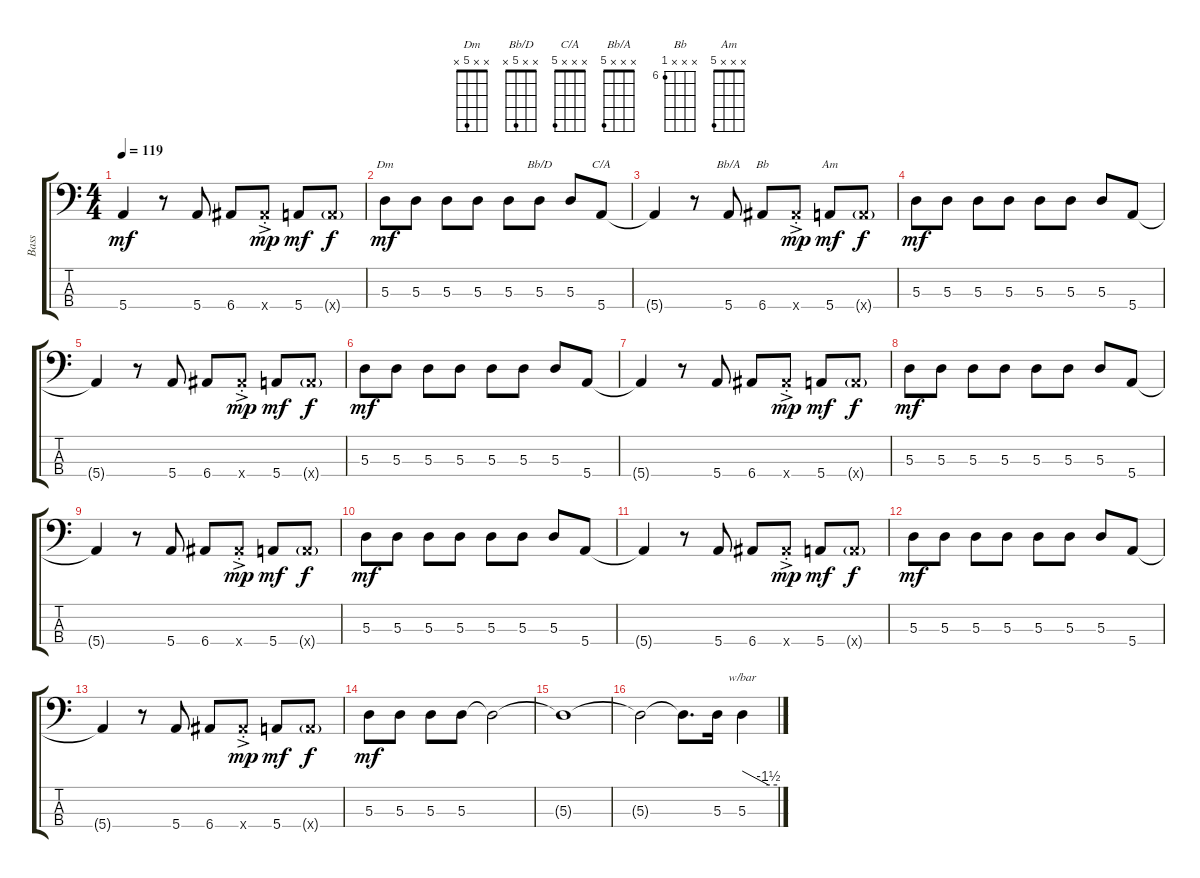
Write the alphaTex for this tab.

\track ("Bass" "Bass") {instrument electricbasspick}
\staff {score tabs}
\tuning (G2 D2 A1 E1) {hide}
\chord ("Dm" x x 5 x)
\chord ("Bb/D" x x 5 x)
\chord ("C/A" x x x 5)
\chord ("Bb/A" x x x 5)
\chord ("Bb" x x x 6) {firstfret 6}
\chord ("Am" x x x 5)
\ts (4 4)
\tempo 119
\clef f4
\ks c
5.4{t}.4{dy mf} r.8 5.4.8 6.4.8 6.4{ac st x}.8{dy mp} 5.4.8{dy mf} 5.4{g x}.8{dy f} |
5.3.8{ch "Dm" dy mf} 5.3.8 5.3.8 5.3.8 5.3.8 5.3.8{ch "Bb/D"} 5.3.8 5.4.8{ch "C/A"} |
5.4{t}.4 r.8 5.4.8{ch "Bb/A"} 6.4.8{ch "Bb"} 6.4{ac st x}.8{dy mp} 5.4.8{ch "Am" dy mf} 5.4{g x}.8{dy f} |
5.3.8{dy mf} 5.3.8 5.3.8 5.3.8 5.3.8 5.3.8 5.3.8 5.4.8 |
5.4{t}.4 r.8 5.4.8 6.4.8 6.4{ac st x}.8{dy mp} 5.4.8{dy mf} 5.4{g x}.8{dy f} |
5.3.8{dy mf} 5.3.8 5.3.8 5.3.8 5.3.8 5.3.8 5.3.8 5.4.8 |
5.4{t}.4 r.8 5.4.8 6.4.8 6.4{ac st x}.8{dy mp} 5.4.8{dy mf} 5.4{g x}.8{dy f} |
5.3.8{dy mf} 5.3.8 5.3.8 5.3.8 5.3.8 5.3.8 5.3.8 5.4.8 |
5.4{t}.4 r.8 5.4.8 6.4.8 6.4{ac st x}.8{dy mp} 5.4.8{dy mf} 5.4{g x}.8{dy f} |
5.3.8{dy mf} 5.3.8 5.3.8 5.3.8 5.3.8 5.3.8 5.3.8 5.4.8 |
5.4{t}.4 r.8 5.4.8 6.4.8 6.4{ac st x}.8{dy mp} 5.4.8{dy mf} 5.4{g x}.8{dy f} |
5.3.8{dy mf} 5.3.8 5.3.8 5.3.8 5.3.8 5.3.8 5.3.8 5.4.8 |
5.4{t}.4 r.8 5.4.8 6.4.8 6.4{ac st x}.8{dy mp} 5.4.8{dy mf} 5.4{g x}.8{dy f} |
5.3.8{dy mf} 5.3.8 5.3.8 5.3.8 5.3{t}.2 |
5.3{t}.1 |
5.3{t}.2 5.3{t}.8{d} 5.3.16 5.3.4{tbe (custom default 0 0 45 -6 60 -6)}
